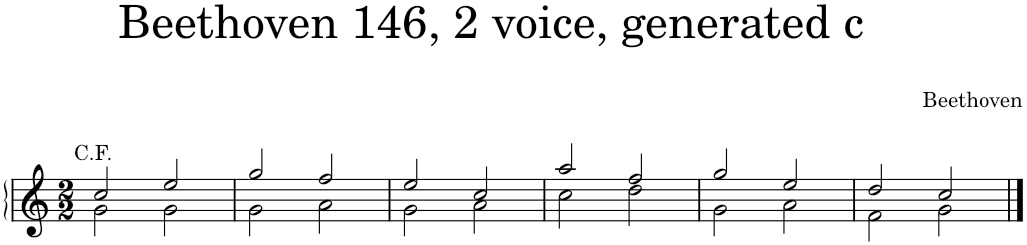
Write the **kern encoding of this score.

**kern
*part1
*staff1
*I"Piano
*I'Pno.
*clefG2
*k[]
*M2/2
=1
*^
!LO:TX:a:t=C.F.	!
2cc/	2g\
2ee/	2g\
=2	=2
2gg/	2g\
2ff/	2a\
=3	=3
2ee/	2g\
2cc/	2a\
=4	=4
2aa/	2cc\
2ff/	2dd\
=5	=5
2gg/	2g\
2ee/	2a\
=6	=6
2dd/	2f\
2cc/	2g\
*v	*v
==
*-
